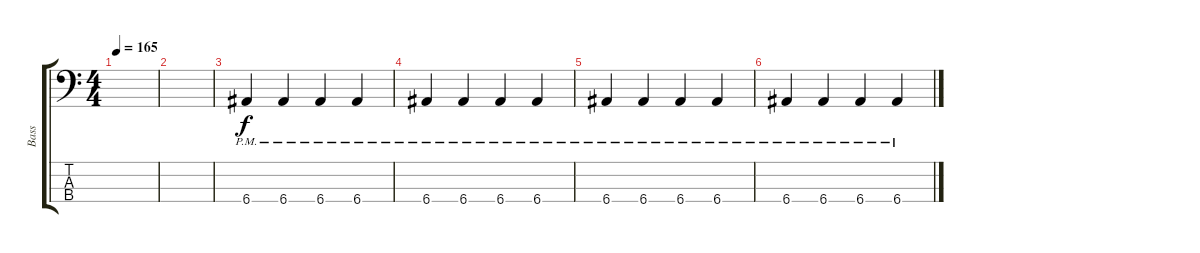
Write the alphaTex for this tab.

\track ("Bass" "Bass") {instrument electricbasspick}
\staff {score tabs}
\tuning (G2 D2 A1 E1) {hide}
\ts (4 4)
\tempo 165
\clef f4
\ks c
|
|
6.4{pm}.4{volume 13} 6.4{pm}.4 6.4{pm}.4 6.4{pm}.4 |
6.4{pm}.4 6.4{pm}.4 6.4{pm}.4 6.4{pm}.4 |
6.4{pm}.4 6.4{pm}.4 6.4{pm}.4 6.4{pm}.4 |
6.4{pm}.4 6.4{pm}.4 6.4{pm}.4 6.4{pm}.4
